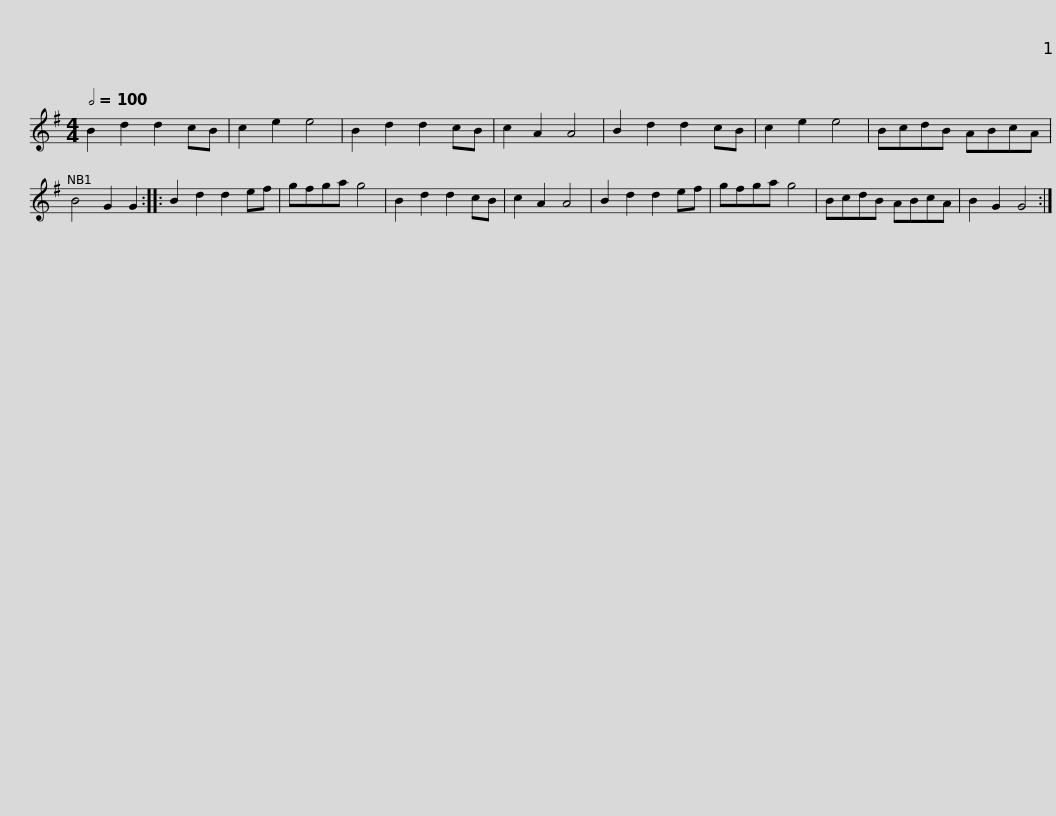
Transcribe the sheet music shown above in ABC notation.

X:1
L:1/8
Q:1/2=100
M:4/4
I:linebreak $
K:G
V:1 treble
V:1
 B2 d2 d2 cB | c2 e2 e4 | B2 d2 d2 cB | c2 A2 A4 | B2 d2 d2 cB | %5
 c2 e2 e4 | BcdB ABcA | B4 G2 G2 :: B2 d2 d2 ef |$ gfga g4 | %10
 B2 d2 d2 cB | c2 A2 A4 | B2 d2 d2 ef | gfga g4 | BcdB ABcA | %15
 B2 G2 G4 :| %16
